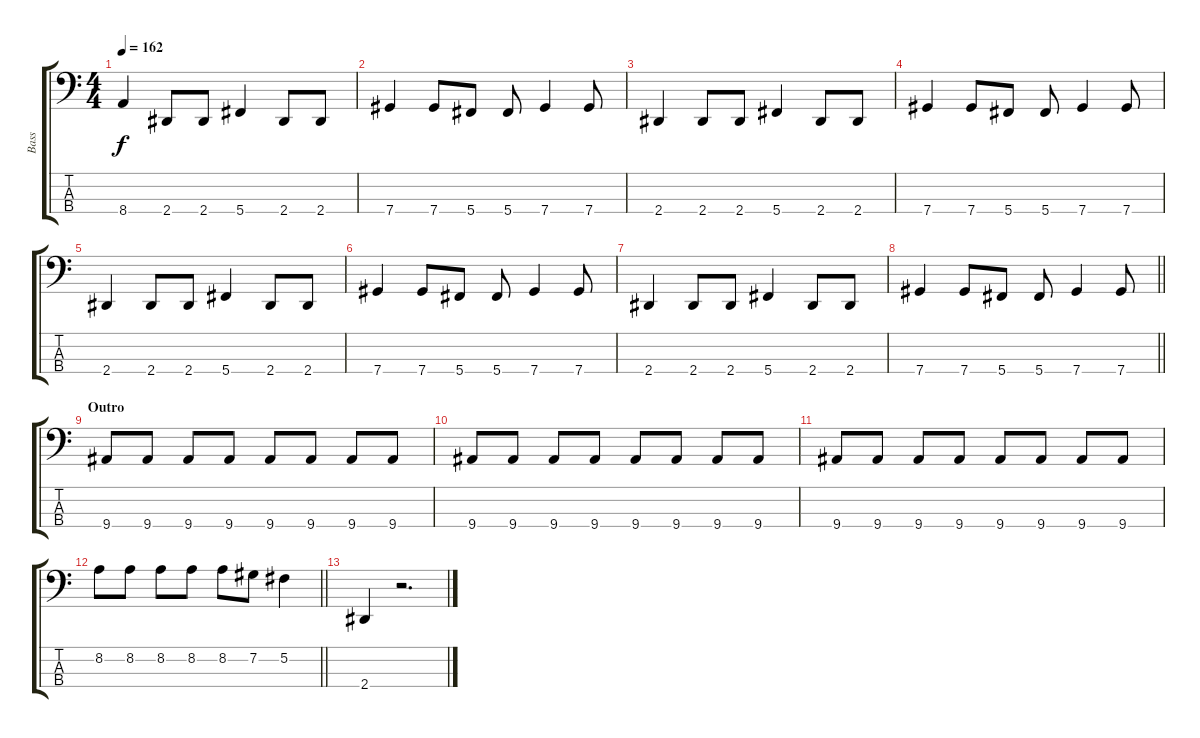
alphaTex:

\track ("Bass" "Bass") {instrument electricbasspick}
\staff {score tabs}
\tuning (Gb2 Db2 Ab1 Db1) {hide}
\ts (4 4)
\section ("" "")
\tempo 162
\clef f4
\ks c
8.4{t}.4{dy f} 2.4.8 2.4.8 5.4.4 2.4.8 2.4.8 |
7.4.4 7.4.8 5.4.8 5.4.8 7.4.4 7.4.8 |
2.4.4 2.4.8 2.4.8 5.4.4 2.4.8 2.4.8 |
7.4.4 7.4.8 5.4.8 5.4.8 7.4.4 7.4.8 |
2.4.4 2.4.8 2.4.8 5.4.4 2.4.8 2.4.8 |
7.4.4 7.4.8 5.4.8 5.4.8 7.4.4 7.4.8 |
2.4.4 2.4.8 2.4.8 5.4.4 2.4.8 2.4.8 |
\barLineRight lightlight
7.4.4 7.4.8 5.4.8 5.4.8 7.4.4 7.4.8 |
\section ("" "Outro")
9.4.8 9.4.8 9.4.8 9.4.8 9.4.8 9.4.8 9.4.8 9.4.8 |
9.4.8 9.4.8 9.4.8 9.4.8 9.4.8 9.4.8 9.4.8 9.4.8 |
9.4.8 9.4.8 9.4.8 9.4.8 9.4.8 9.4.8 9.4.8 9.4.8 |
\barLineRight lightlight
8.2.8 8.2.8 8.2.8 8.2.8 8.2.8 7.2.8 5.2.4 |
2.4.4 r.2{d}
